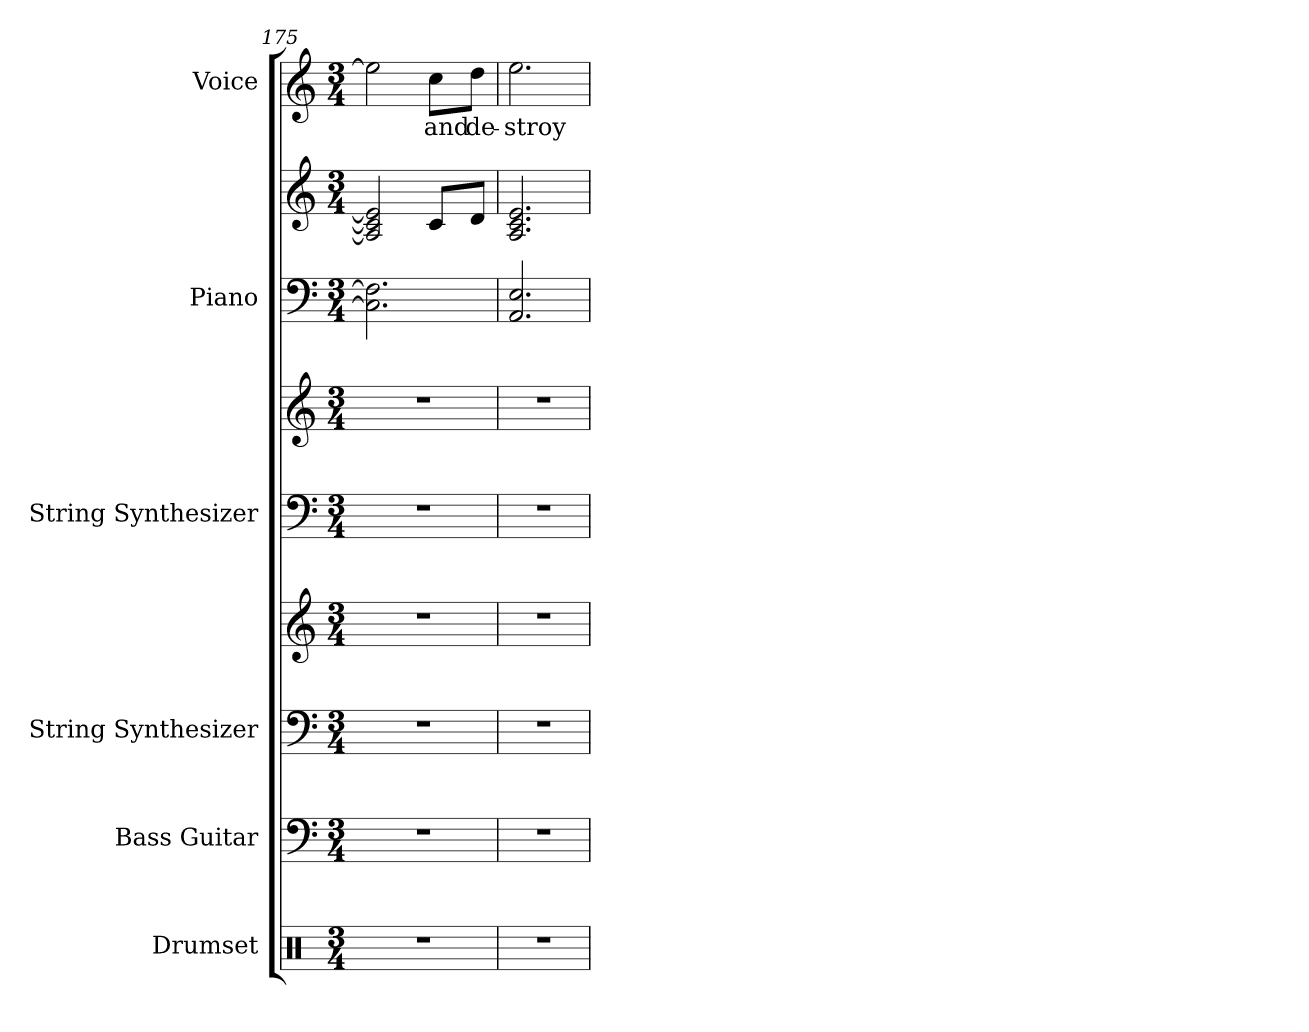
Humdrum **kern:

**kern	**kern	**kern	**kern	**kern	**kern	**kern	**kern	**kern	**text
*part6	*part5	*part4	*part4	*part3	*part3	*part2	*part2	*part1	*part1
*staff9	*staff8	*staff7	*staff6	*staff5	*staff4	*staff3	*staff2	*staff1	*staff1
*I"Drumset	*I"Bass Guitar	*I"String Synthesizer	*	*I"String Synthesizer	*	*I"Piano	*	*I"Voice	*
*I'D. Set	*I'B. Guit.	*I'Synth.	*	*I'Synth.	*	*I'Pno.	*	*I'Vo.	*
!!LO:PB:g=z
*clefX	*clefF4	*clefF4	*clefG2	*clefF4	*clefG2	*clefF4	*clefG2	*clefG2	*
*	*ITrd7c12	*	*	*	*	*	*	*	*
*k[]	*k[]	*k[]	*k[]	*k[]	*k[]	*k[]	*k[]	*k[]	*
*M3/4	*M3/4	*M3/4	*M3/4	*M3/4	*M3/4	*M3/4	*M3/4	*M3/4	*
=175	=175	=175	=175	=175	=175	=175	=175	=175	=175
2.r	2.r	2.r	2.r	2.r	2.r	2.C\] 2.F\]	2A/] 2c/] 2e/]	2ee\]	.
!	!	!	!	!	!	!	!	!	!LO:LY:b
.	.	.	.	.	.	.	8c/L	8cc\L	and
!	!	!	!	!	!	!	!	!	!LO:LY:b
.	.	.	.	.	.	.	8d/J	8dd\J	de-
=176	=176	=176	=176	=176	=176	=176	=176	=176	=176
!	!	!	!	!	!	!	!	!	!LO:LY:b
2.r	2.r	2.r	2.r	2.r	2.r	2.AA/ 2.E/	2.A/ 2.c/ 2.e/	2.ee\	-stroy
=	=	=	=	=	=	=	=	=	=
*-	*-	*-	*-	*-	*-	*-	*-	*-	*-
